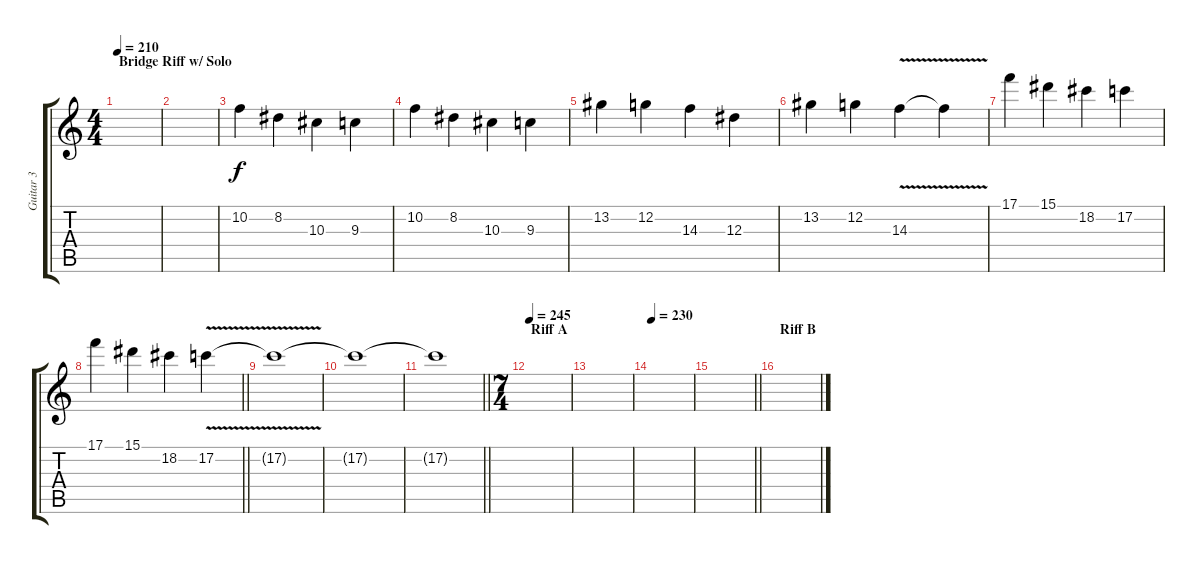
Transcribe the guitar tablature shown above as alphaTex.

\track ("Guitar 3" "Guitar 3") {instrument distortionguitar}
\staff {score tabs}
\tuning (C4 G3 Eb3 Bb2 F2 C2) {hide}
\ts (4 4)
\section ("" "Bridge Riff w/ Solo")
\tempo 210
\clef g2
\ks c
|
|
10.2.4 8.2.4 10.3.4 9.3.4 |
10.2.4 8.2.4 10.3.4 9.3.4 |
13.2.4 12.2.4 14.3.4 12.3.4 |
13.2.4 12.2.4 14.3{v}.4 14.3{t}.4 |
17.1.4 15.1.4 18.2.4 17.2.4 |
\barLineRight lightlight
17.1.4 15.1.4 18.2.4 17.2{v}.4 |
17.2{t}.1 |
17.2{t}.1 |
\barLineRight lightlight
17.2{t}.1 |
\ts (7 4)
\section ("" "Riff A")
\tempo 245
|
|
\tempo 230
|
\barLineRight lightlight
|
\section ("" "Riff B")
